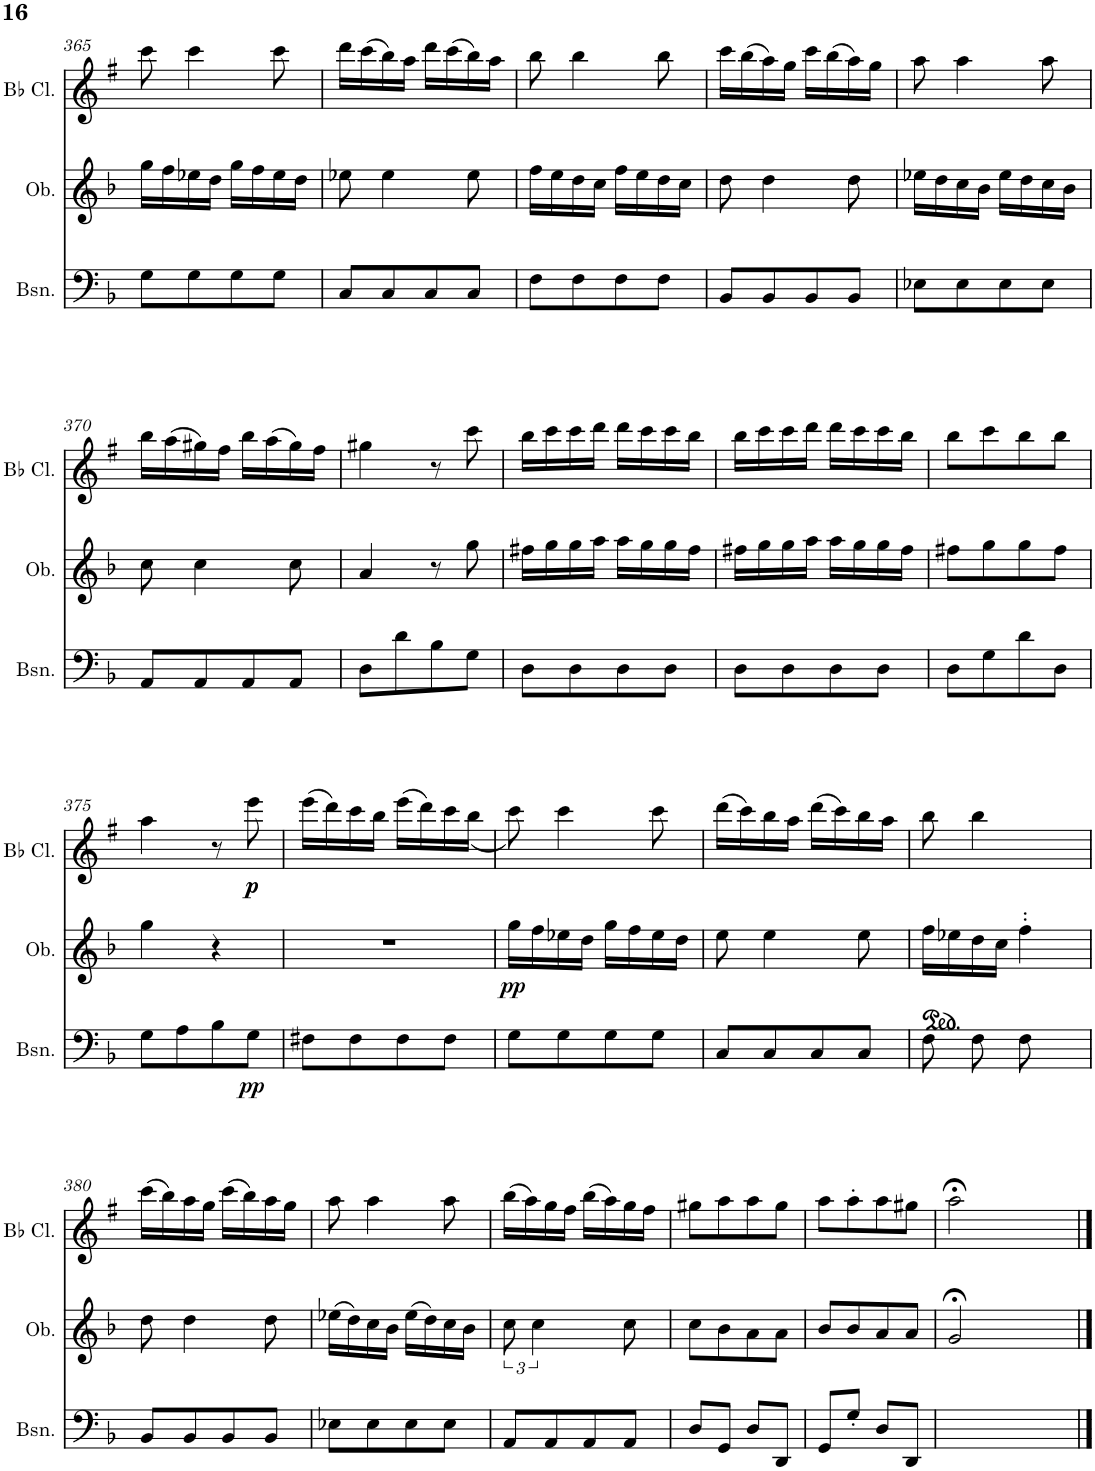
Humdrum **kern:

**kern	**dynam	**kern	**dynam	**kern	**dynam
*part3	*part3	*part2	*part2	*part1	*part1
*staff3	*staff3	*staff2	*staff2	*staff1	*staff1
*I"Bassoon	*	*I"Oboe	*	*I"Bb Clarinet	*
*I'Bsn.	*	*I'Ob.	*	*I'Bb Cl.	*
!!LO:PB:g=z
*clefF4	*	*clefG2	*	*clefG2	*
*	*	*	*	*Trd1c2	*
*k[b-]	*	*k[b-]	*	*k[f#]	*
*M4/4	*	*M4/4	*	*M4/4	*
*met(c)	*	*met(c)	*	*met(c)	*
=365	=365	=365	=365	=365	=365
8G\L	.	16gg\LL	.	8ccc\	.
.	.	16ff\	.	.	.
8G\	.	16ee-X\	.	4ccc\	.
.	.	16dd\JJ	.	.	.
8G\	.	16gg\LL	.	.	.
.	.	16ff\	.	.	.
8G\J	.	16ee-\	.	8ccc\	.
.	.	16dd\JJ	.	.	.
=366	=366	=366	=366	=366	=366
8C/L	.	8ee-X\	.	16ddd\LL	.
.	.	.	.	(>16ccc\	.
8C/	.	4ee-\	.	16bb\)	.
.	.	.	.	16aa\JJ	.
8C/	.	.	.	16ddd\LL	.
.	.	.	.	(>16ccc\	.
8C/J	.	8ee-\	.	16bb\)	.
.	.	.	.	16aa\JJ	.
=367	=367	=367	=367	=367	=367
8F\L	.	16ff\LL	.	8bb\	.
.	.	16ee\	.	.	.
8F\	.	16dd\	.	4bb\	.
.	.	16cc\JJ	.	.	.
8F\	.	16ff\LL	.	.	.
.	.	16ee\	.	.	.
8F\J	.	16dd\	.	8bb\	.
.	.	16cc\JJ	.	.	.
=368	=368	=368	=368	=368	=368
8BB-/L	.	8dd\	.	16ccc\LL	.
.	.	.	.	(>16bb\	.
8BB-/	.	4dd\	.	16aa\)	.
.	.	.	.	16gg\JJ	.
8BB-/	.	.	.	16ccc\LL	.
.	.	.	.	(>16bb\	.
8BB-/J	.	8dd\	.	16aa\)	.
.	.	.	.	16gg\JJ	.
=369	=369	=369	=369	=369	=369
8E-X\L	.	16ee-X\LL	.	8aa\	.
.	.	16dd\	.	.	.
8E-\	.	16cc\	.	4aa\	.
.	.	16b-\JJ	.	.	.
8E-\	.	16ee-\LL	.	.	.
.	.	16dd\	.	.	.
8E-\J	.	16cc\	.	8aa\	.
.	.	16b-\JJ	.	.	.
!!LO:LB:g=z
=370	=370	=370	=370	=370	=370
8AA/L	.	8cc\	.	16bb\LL	.
.	.	.	.	(>16aa\	.
8AA/	.	4cc\	.	16gg#X\)	.
.	.	.	.	16ff#\JJ	.
8AA/	.	.	.	16bb\LL	.
.	.	.	.	(>16aa\	.
8AA/J	.	8cc\	.	16gg#\)	.
.	.	.	.	16ff#\JJ	.
=371	=371	=371	=371	=371	=371
8D\L	.	4a/	.	4gg#X\	.
8d\	.	.	.	.	.
8B-\	.	8r	.	8r	.
8G\J	.	8gg\	.	8ccc\	.
=372	=372	=372	=372	=372	=372
8D\L	.	16ff#X\LL	.	16bb\LL	.
.	.	16gg\	.	16ccc\	.
8D\	.	16gg\	.	16ccc\	.
.	.	16aa\JJ	.	16ddd\JJ	.
8D\	.	16aa\LL	.	16ddd\LL	.
.	.	16gg\	.	16ccc\	.
8D\J	.	16gg\	.	16ccc\	.
.	.	16ff#\JJ	.	16bb\JJ	.
=373	=373	=373	=373	=373	=373
8D\L	.	16ff#X\LL	.	16bb\LL	.
.	.	16gg\	.	16ccc\	.
8D\	.	16gg\	.	16ccc\	.
.	.	16aa\JJ	.	16ddd\JJ	.
8D\	.	16aa\LL	.	16ddd\LL	.
.	.	16gg\	.	16ccc\	.
8D\J	.	16gg\	.	16ccc\	.
.	.	16ff#\JJ	.	16bb\JJ	.
=374	=374	=374	=374	=374	=374
8D\L	.	8ff#X\L	.	8bb\L	.
8G\	.	8gg\	.	8ccc\	.
8d\	.	8gg\	.	8bb\	.
8D\J	.	8ff#\J	.	8bb\J	.
!!LO:LB:g=z
=375	=375	=375	=375	=375	=375
8G\L	.	4gg\	.	4aa\	.
8A\	.	.	.	.	.
8B-\	.	4r	.	8r	.
!	!LO:DY:b	!	!	!	!LO:DY:b
!	!	!	!	!	!LO:DY:n=1:b
8G\J	pp	.	.	8eee\	p p
=376	=376	=376	=376	=376	=376
8F#X\L	.	1r	.	(>16eee\LL	.
.	.	.	.	16ddd\)	.
8F#\	.	.	.	16ccc\	.
.	.	.	.	16bb\JJ	.
8F#\	.	.	.	(>16eee\LL	.
.	.	.	.	16ddd\)	.
8F#\J	.	.	.	16ccc\	.
.	.	.	.	(<16bb\JJ	.
2ryy	.	.	.	2ryy	.
=377	=377	=377	=377	=377	=377
!	!	!	!LO:DY:b	!	!
8G\L	.	16gg\LL	pp	8ccc\)	.
.	.	16ff\	.	.	.
8G\	.	16ee-X\	.	4ccc\	.
.	.	16dd\JJ	.	.	.
8G\	.	16gg\LL	.	.	.
.	.	16ff\	.	.	.
8G\J	.	16ee-\	.	8ccc\	.
.	.	16dd\JJ	.	.	.
=378	=378	=378	=378	=378	=378
8C/L	.	8ee\	.	(>16ddd\LL	.
.	.	.	.	16ccc\)	.
8C/	.	4ee\	.	16bb\	.
.	.	.	.	16aa\JJ	.
8C/	.	.	.	(>16ddd\LL	.
.	.	.	.	16ccc\)	.
8C/J	.	8ee\	.	16bb\	.
.	.	.	.	16aa\JJ	.
=379	=379	=379	=379	=379	=379
8F\	.	16ff\LL	.	8bb\	.
.	.	16ee-X\	.	.	.
8F\	.	16dd\	.	4bb\	.
.	.	16cc\JJ	.	.	.
8F\	.	4ff''\	.	.	.
8ryy	.	.	.	8ryy	.
!!LO:LB:g=z
=380	=380	=380	=380	=380	=380
8BB-/L	.	8dd\	.	(>16ccc\LL	.
.	.	.	.	16bb\)	.
8BB-/	.	4dd\	.	16aa\	.
.	.	.	.	16gg\JJ	.
8BB-/	.	.	.	(>16ccc\LL	.
.	.	.	.	16bb\)	.
8BB-/J	.	8dd\	.	16aa\	.
.	.	.	.	16gg\JJ	.
=381	=381	=381	=381	=381	=381
8E-X\L	.	(>16ee-X\LL	.	8aa\	.
.	.	16dd\)	.	.	.
8E-\	.	16cc\	.	4aa\	.
.	.	16b-\JJ	.	.	.
8E-\	.	(>16ee-\LL	.	.	.
.	.	16dd\)	.	.	.
8E-\J	.	16cc\	.	8aa\	.
.	.	16b-\JJ	.	.	.
=382	=382	=382	=382	=382	=382
8AA/L	.	12cc\	.	(>16bb\LL	.
.	.	.	.	16aa\)	.
.	.	6cc\	.	.	.
8AA/	.	.	.	16gg\	.
.	.	.	.	16ff#\JJ	.
8AA/	.	8ryy	.	(>16bb\LL	.
.	.	.	.	16aa\)	.
8AA/J	.	8cc\	.	16gg\	.
.	.	.	.	16ff#\JJ	.
=383	=383	=383	=383	=383	=383
8D/L	.	8cc\L	.	8gg#X\L	.
8GG/J	.	8b-\	.	8aa\	.
8D/L	.	8a\	.	8aa\	.
8DD/J	.	8a\J	.	8gg#\J	.
=384	=384	=384	=384	=384	=384
8GG/L	.	8b-/L	.	8aa\L	.
8G'/J	.	8b-/	.	8aa'\	.
8D/L	.	8a/	.	8aa\	.
8DD/J	.	8a/J	.	8gg#X\J	.
=385	=385	=385	=385	=385	=385
1ryy	.	2g;</	.	2aa;<\	.
.	.	2ryy	.	2ryy	.
==	==	==	==	==	==
*-	*-	*-	*-	*-	*-
